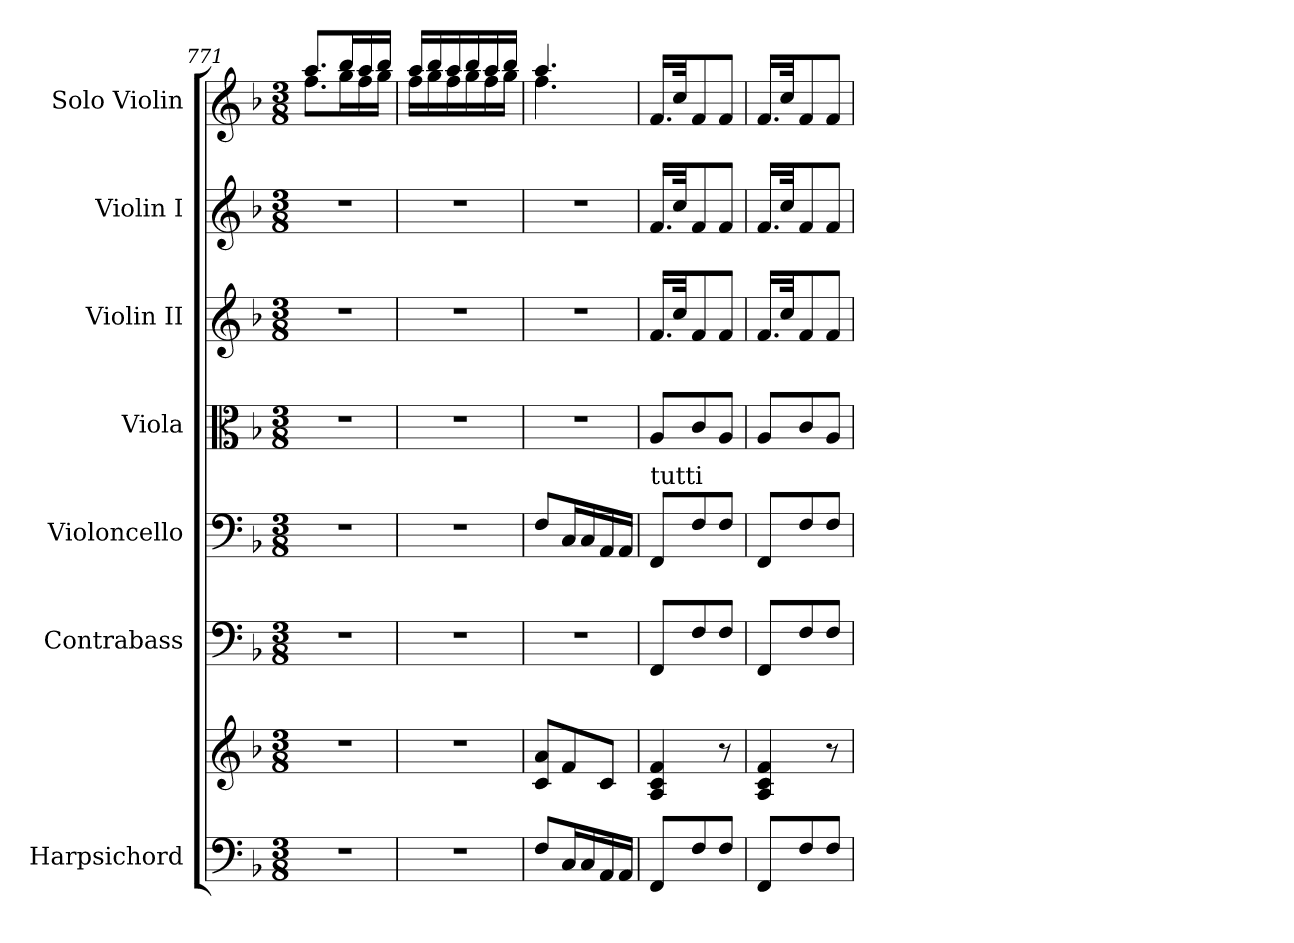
**kern	**kern	**kern	**kern	**kern	**kern	**kern	**kern
*part7	*part7	*part6	*part5	*part4	*part3	*part2	*part1
*staff8	*staff7	*staff6	*staff5	*staff4	*staff3	*staff2	*staff1
*I"Harpsichord	*	*I"Contrabass	*I"Violoncello	*I"Viola	*I"Violin II	*I"Violin I	*I"Solo Violin
*I'Hch.	*	*I'Cb.	*I'Vc.	*I'Vla.	*I'Vln. II	*I'Vln. I	*I'Vln.
*clefF4	*clefG2	*clefF4	*clefF4	*clefC3	*clefG2	*clefG2	*clefG2
*	*	*ITrd7c12	*	*	*	*	*
*k[b-]	*k[b-]	*k[b-]	*k[b-]	*k[b-]	*k[b-]	*k[b-]	*k[b-]
*M3/8	*M3/8	*M3/8	*M3/8	*M3/8	*M3/8	*M3/8	*M3/8
=771	=771	=771	=771	=771	=771	=771	=771
*	*	*	*	*	*	*	*^
4.r	4.r	4.r	4.r	4.r	4.r	4.r	8.ff\L	8.aa/L
.	.	.	.	.	.	.	16gg\L	16bb-/L
.	.	.	.	.	.	.	16ff\	16aa/
.	.	.	.	.	.	.	16gg\JJ	16bb-/JJ
!!LO:PB:g=z	!!
=772	=772	=772	=772	=772	=772	=772	=772	=772
4.r	4.r	4.r	4.r	4.r	4.r	4.r	16ff\LL	16aa/LL
.	.	.	.	.	.	.	16gg\	16bb-/
.	.	.	.	.	.	.	16ff\	16aa/
.	.	.	.	.	.	.	16gg\	16bb-/
.	.	.	.	.	.	.	16ff\	16aa/
.	.	.	.	.	.	.	16gg\JJ	16bb-/JJ
=773	=773	=773	=773	=773	=773	=773	=773	=773
8F/L	8c/ 8a/L	4.r	8F/L	4.r	4.r	4.r	4.ff\	4.aa/
16C/L	8f/	.	16C/L	.	.	.	.	.
16C/	.	.	16C/	.	.	.	.	.
16AA/	8c/J	.	16AA/	.	.	.	.	.
16AA/JJ	.	.	16AA/JJ	.	.	.	.	.
*	*	*	*	*	*	*	*v	*v
=774	=774	=774	=774	=774	=774	=774	=774
!	!	!	!LO:TX:a:t=tutti	!	!	!	!
8FF/L	4A/ 4c/ 4f/	8FFF/L	8FF/L	8A/L	16.f/LL	16.f/LL	16.f/LL
.	.	.	.	.	32cc/JK	32cc/JK	32cc/JK
8F/	.	8FF/	8F/	8c/	8f/	8f/	8f/
8F/J	8r	8FF/J	8F/J	8A/J	8f/J	8f/J	8f/J
=775	=775	=775	=775	=775	=775	=775	=775
8FF/L	4A/ 4c/ 4f/	8FFF/L	8FF/L	8A/L	16.f/LL	16.f/LL	16.f/LL
.	.	.	.	.	32cc/JK	32cc/JK	32cc/JK
8F/	.	8FF/	8F/	8c/	8f/	8f/	8f/
8F/J	8r	8FF/J	8F/J	8A/J	8f/J	8f/J	8f/J
=	=	=	=	=	=	=	=
*-	*-	*-	*-	*-	*-	*-	*-
